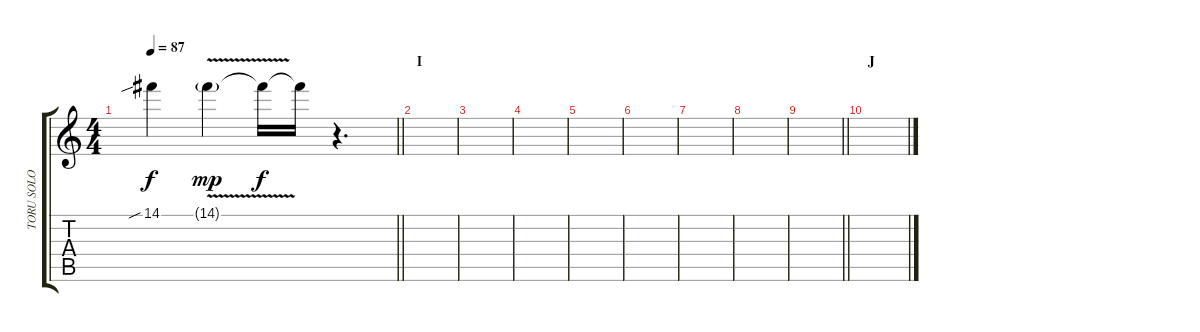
\track ("TORU SOLO" "TORU SOLO") {instrument overdrivenguitar}
\staff {score tabs}
\tuning (E4 B3 G3 D3 A2 E2) {hide}
\ts (4 4)
\tempo 87
\clef g2
\barLineRight lightlight
\ks c
14.1{sib}.4{dy f} 14.1{v g}.4{dy mp} 14.1{t}.16{dy f} 14.1{t}.16 r.4{d} |
\section ("" "I")
|
|
|
|
|
|
|
\barLineRight lightlight
|
\section ("" "J")
